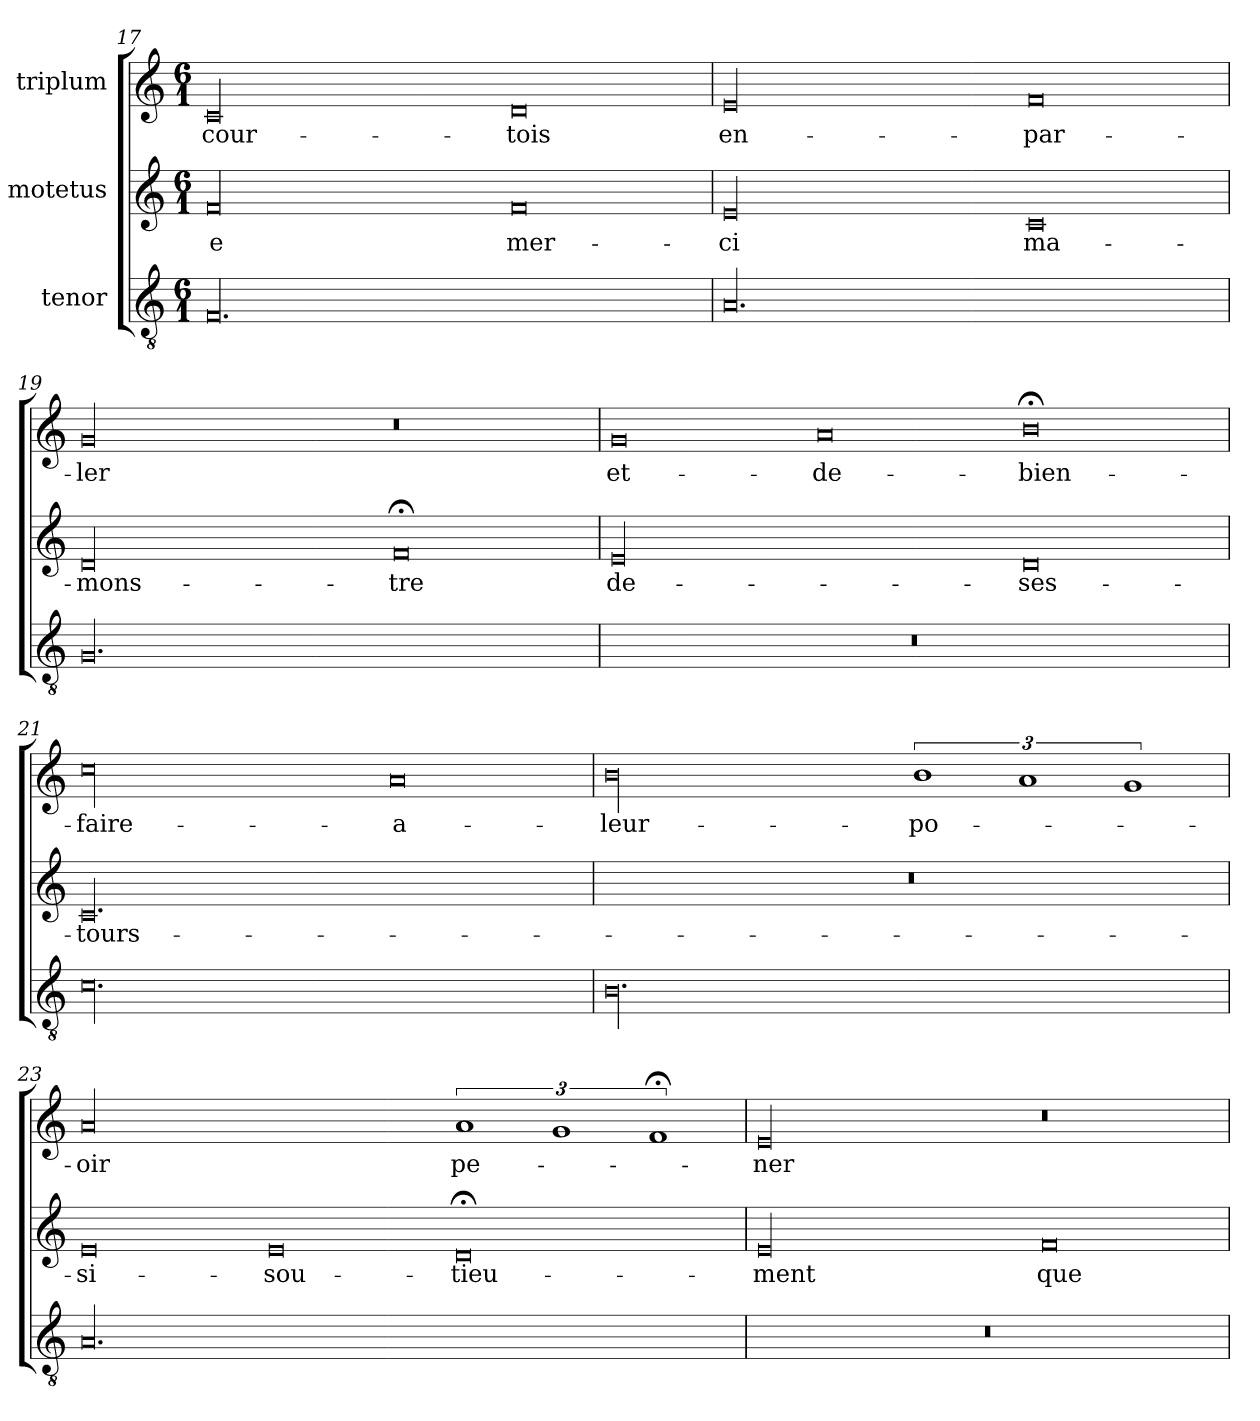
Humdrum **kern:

**kern	**kern	**text	**kern	**text
*part3	*part2	*part2	*part1	*part1
*staff3	*staff2	*staff2	*staff1	*staff1
*I"tenor	*I"motetus	*	*I"triplum	*
!!LO:PB:g=z
*clefGv2	*clefG2	*	*clefG2	*
*k[]	*k[]	*	*k[]	*
*C:	*C:	*	*C:	*
*M6/1	*M6/1	*	*M6/1	*
=17	=17	=17	=17	=17
00.F/	00f/	-e	00c/	cour-
.	0f/	mer-	0d/	-tois
=18	=18	=18	=18	=18
00.A/	00e/	-ci	00e/	en-
.	0c/	ma-	0f/	par-
=19	=19	=19	=19	=19
00.G/	00d/	mons-	00g/	-ler
.	0f;</	-tre	0r	.
=20	=20	=20	=20	=20
00.r	00e/	de-	0g/	et-
.	.	.	0a/	de-
.	0d/	ses-	0b;<\	bien-
=21	=21	=21	=21	=21
00.c\	00.c/	tours-	00cc\	faire-
.	.	.	0a/	a-
=22	=22	=22	=22	=22
00.B\	00.r	.	00b\	leur-
.	.	.	3%2b\	po-
.	.	.	3%2a/	.
.	.	.	3%2g/	.
=23	=23	=23	=23	=23
00.A/	0e/	si-	00a/	-oir
.	0e/	sou-	.	.
.	0d;</	-tieu-	3%2a/	pe-
.	.	.	3%2g/	.
.	.	.	3%2f;</	.
=24	=24	=24	=24	=24
00.r	00e/	-ment	00e/	-ner
.	0f/	que-	0r	.
=	=	=	=	=
*-	*-	*-	*-	*-
